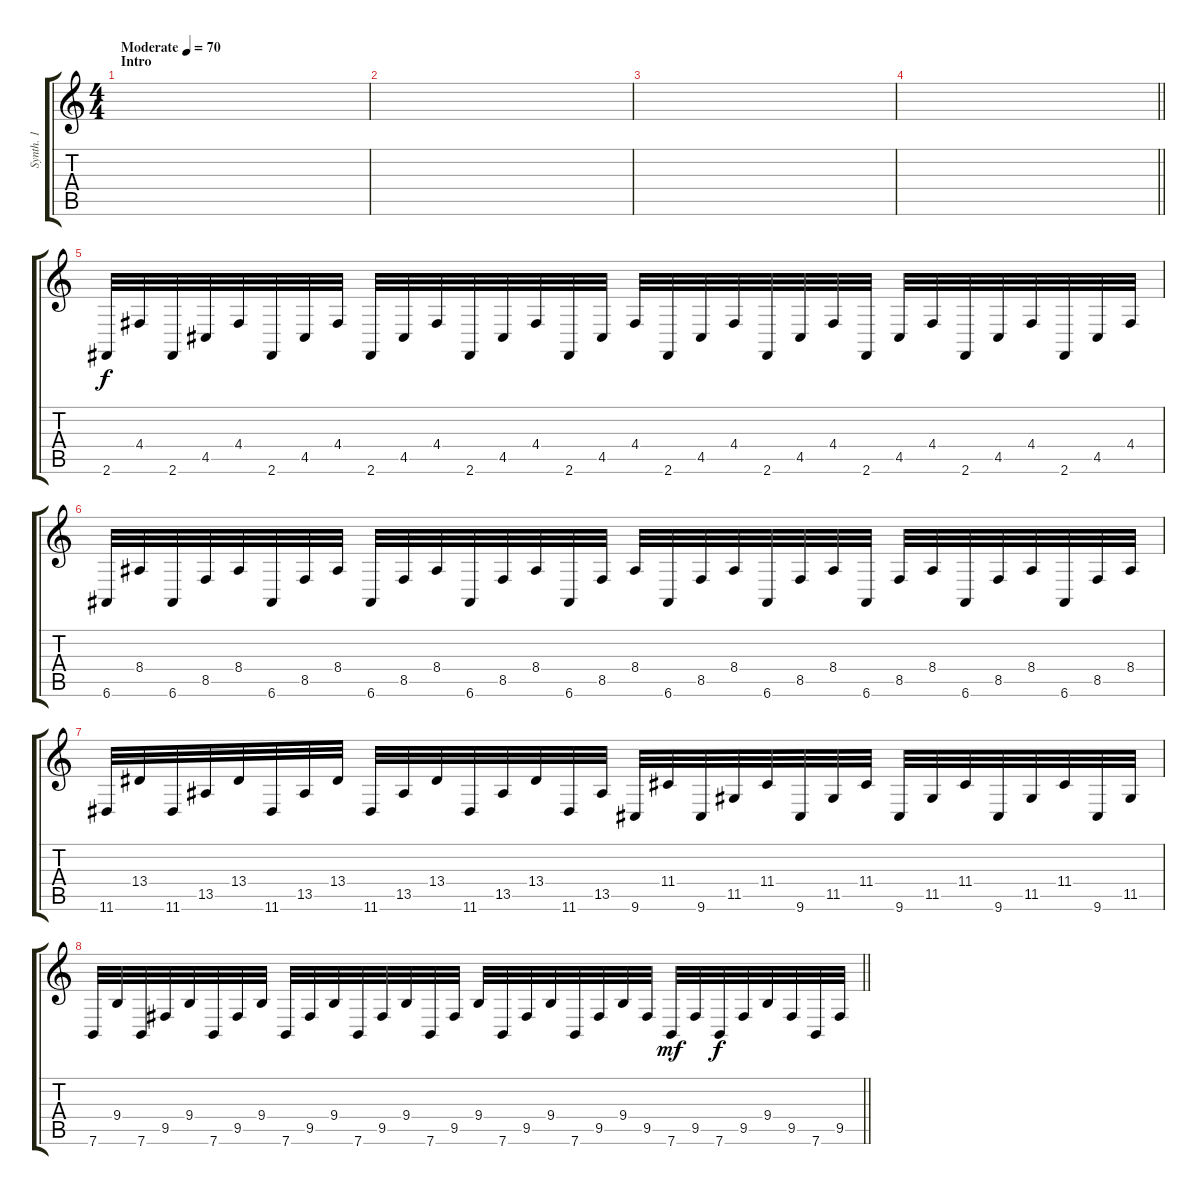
\track ("Synth. 1" "Synth. 1") {instrument lead2sawtooth}
\staff {score tabs}
\tuning (E4 B3 G3 D3 A2 E2) {hide}
\ts (4 4)
\section ("" "Intro")
\tempo (70 "Moderate")
\clef g2
\ks c
|
|
|
\barLineRight lightlight
|
\section ("" "")
2.6.32 4.4.32 2.6.32 4.5.32 4.4.32 2.6.32 4.5.32 4.4.32 2.6.32 4.5.32 4.4.32 2.6.32 4.5.32 4.4.32 2.6.32 4.5.32 4.4.32 2.6.32 4.5.32 4.4.32 2.6.32 4.5.32 4.4.32 2.6.32 4.5.32 4.4.32 2.6.32 4.5.32 4.4.32 2.6.32 4.5.32 4.4.32 |
6.6.32 8.4.32 6.6.32 8.5.32 8.4.32 6.6.32 8.5.32 8.4.32 6.6.32 8.5.32 8.4.32 6.6.32 8.5.32 8.4.32 6.6.32 8.5.32 8.4.32 6.6.32 8.5.32 8.4.32 6.6.32 8.5.32 8.4.32 6.6.32 8.5.32 8.4.32 6.6.32 8.5.32 8.4.32 6.6.32 8.5.32 8.4.32 |
11.6.32 13.4.32 11.6.32 13.5.32 13.4.32 11.6.32 13.5.32 13.4.32 11.6.32 13.5.32 13.4.32 11.6.32 13.5.32 13.4.32 11.6.32 13.5.32 9.6.32 11.4.32 9.6.32 11.5.32 11.4.32 9.6.32 11.5.32 11.4.32 9.6.32 11.5.32 11.4.32 9.6.32 11.5.32 11.4.32 9.6.32 11.5.32 |
\barLineRight lightlight
7.6.32 9.4.32 7.6.32 9.5.32 9.4.32 7.6.32 9.5.32 9.4.32 7.6.32 9.5.32 9.4.32 7.6.32 9.5.32 9.4.32 7.6.32 9.5.32 9.4.32 7.6.32 9.5.32 9.4.32 7.6.32 9.5.32 9.4.32 9.5.32 7.6.32{dy mf} 9.5.32 7.6.32{dy f} 9.5.32 9.4.32 9.5.32 7.6.32 9.5.32
